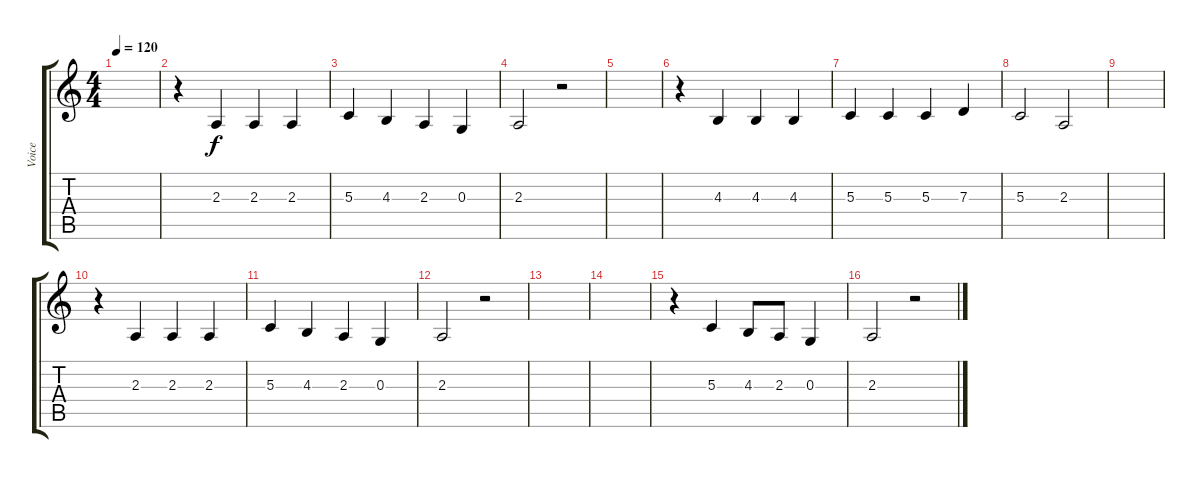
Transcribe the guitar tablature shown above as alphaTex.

\track ("Voice" "Voice") {instrument lead6voice}
\staff {score tabs}
\tuning (E4 B3 G3 D3 A2 E2) {hide}
\ts (4 4)
\tempo 120
\clef g2
\ks c
|
r.4 2.3.4 2.3.4 2.3.4 |
5.3.4 4.3.4 2.3.4 0.3.4 |
2.3.2 r.2 |
|
r.4 4.3.4 4.3.4 4.3.4 |
5.3.4 5.3.4 5.3.4 7.3.4 |
5.3.2 2.3.2 |
|
r.4 2.3.4 2.3.4 2.3.4 |
5.3.4 4.3.4 2.3.4 0.3.4 |
2.3.2 r.2 |
|
|
r.4 5.3.4 4.3.8 2.3.8 0.3.4 |
2.3.2 r.2
